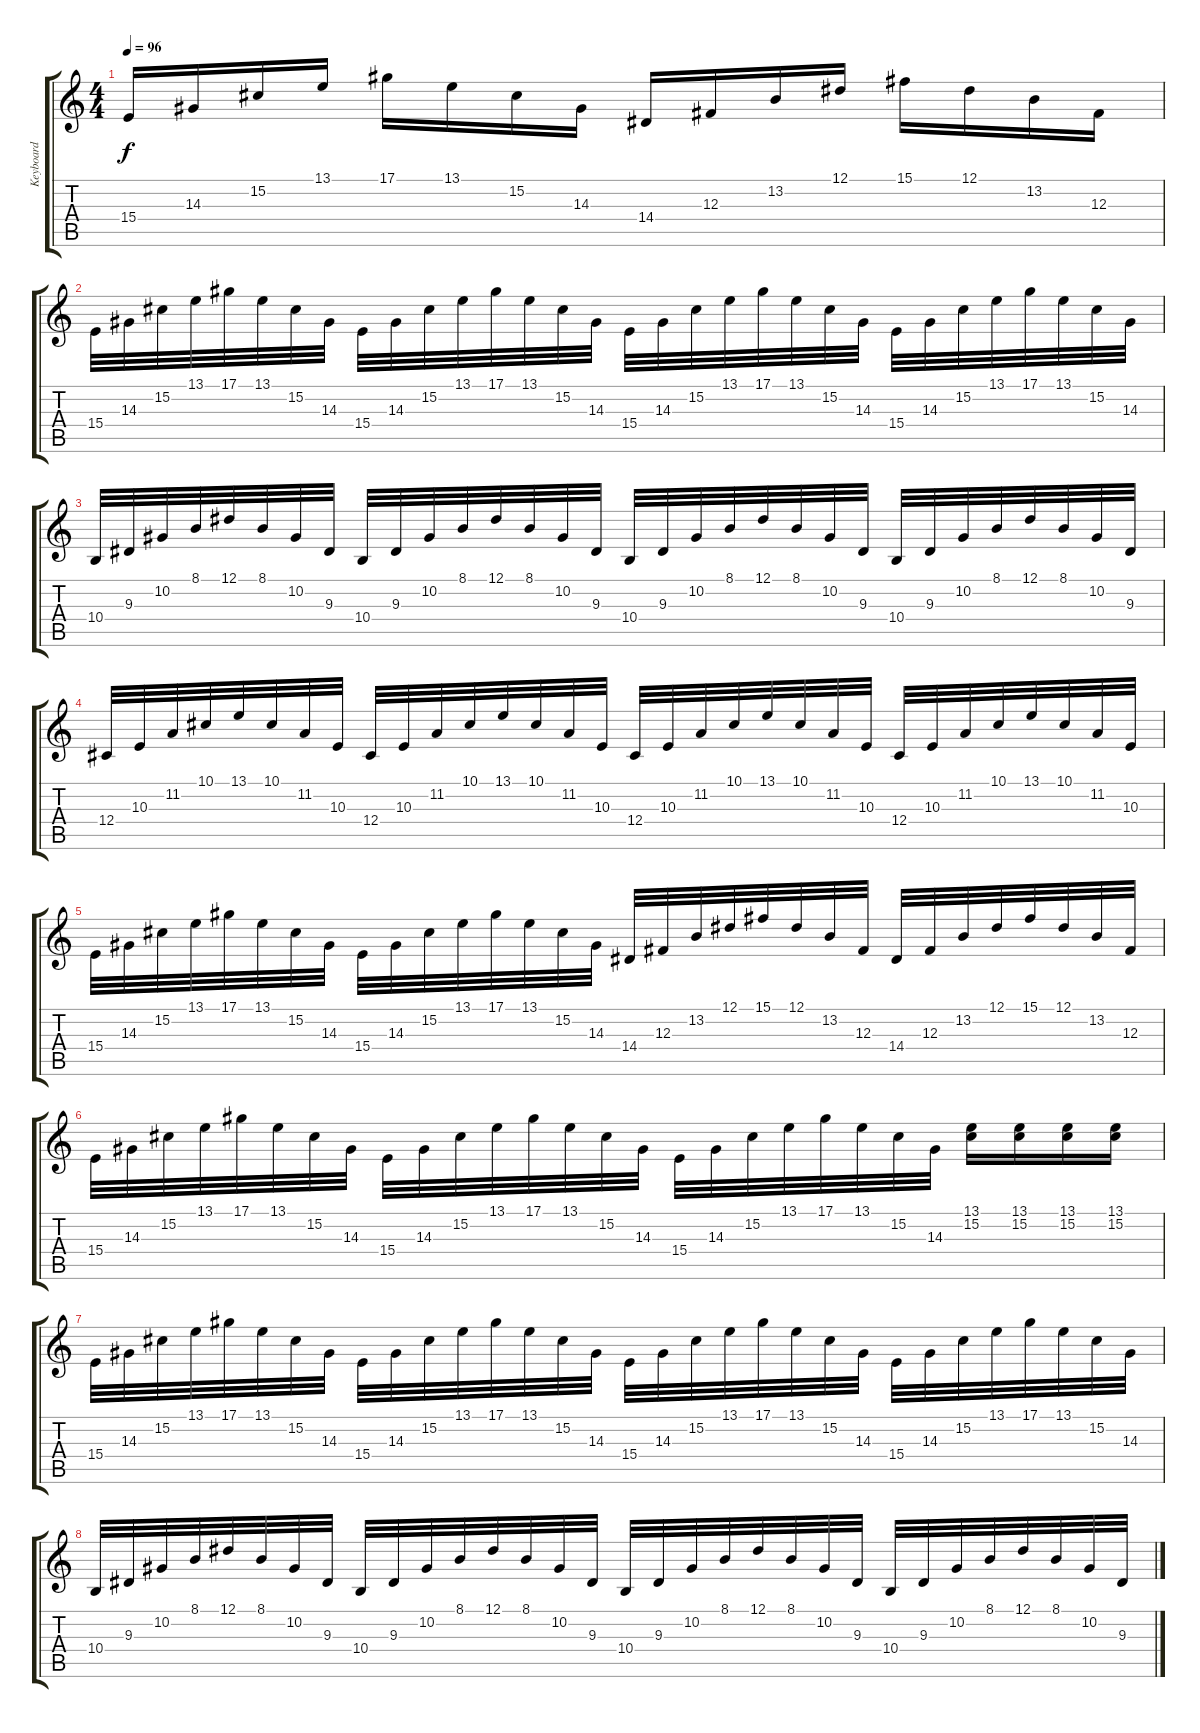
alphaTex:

\track ("Keyboard" "Keyboard") {instrument harpsichord}
\staff {score tabs}
\tuning (Eb4 Bb3 Gb3 Db3 Ab2 B1) {hide}
\ts (4 4)
\tempo 96
\clef g2
\ks c
15.4.16{dy f} 14.3.16 15.2.16 13.1.16 17.1.16 13.1.16 15.2.16 14.3.16 14.4.16 12.3.16 13.2.16 12.1.16 15.1.16 12.1.16 13.2.16 12.3.16 |
\section ("" "")
15.4.32 14.3.32 15.2.32 13.1.32 17.1.32 13.1.32 15.2.32 14.3.32 15.4.32 14.3.32 15.2.32 13.1.32 17.1.32 13.1.32 15.2.32 14.3.32 15.4.32 14.3.32 15.2.32 13.1.32 17.1.32 13.1.32 15.2.32 14.3.32 15.4.32 14.3.32 15.2.32 13.1.32 17.1.32 13.1.32 15.2.32 14.3.32 |
10.4.32 9.3.32 10.2.32 8.1.32 12.1.32 8.1.32 10.2.32 9.3.32 10.4.32 9.3.32 10.2.32 8.1.32 12.1.32 8.1.32 10.2.32 9.3.32 10.4.32 9.3.32 10.2.32 8.1.32 12.1.32 8.1.32 10.2.32 9.3.32 10.4.32 9.3.32 10.2.32 8.1.32 12.1.32 8.1.32 10.2.32 9.3.32 |
12.4.32 10.3.32 11.2.32 10.1.32 13.1.32 10.1.32 11.2.32 10.3.32 12.4.32 10.3.32 11.2.32 10.1.32 13.1.32 10.1.32 11.2.32 10.3.32 12.4.32 10.3.32 11.2.32 10.1.32 13.1.32 10.1.32 11.2.32 10.3.32 12.4.32 10.3.32 11.2.32 10.1.32 13.1.32 10.1.32 11.2.32 10.3.32 |
15.4.32 14.3.32 15.2.32 13.1.32 17.1.32 13.1.32 15.2.32 14.3.32 15.4.32 14.3.32 15.2.32 13.1.32 17.1.32 13.1.32 15.2.32 14.3.32 14.4.32 12.3.32 13.2.32 12.1.32 15.1.32 12.1.32 13.2.32 12.3.32 14.4.32 12.3.32 13.2.32 12.1.32 15.1.32 12.1.32 13.2.32 12.3.32 |
15.4.32 14.3.32 15.2.32 13.1.32 17.1.32 13.1.32 15.2.32 14.3.32 15.4.32 14.3.32 15.2.32 13.1.32 17.1.32 13.1.32 15.2.32 14.3.32 15.4.32 14.3.32 15.2.32 13.1.32 17.1.32 13.1.32 15.2.32 14.3.32 (13.1 15.2).16 (13.1 15.2).16 (13.1 15.2).16 (13.1 15.2).16 |
15.4.32 14.3.32 15.2.32 13.1.32 17.1.32 13.1.32 15.2.32 14.3.32 15.4.32 14.3.32 15.2.32 13.1.32 17.1.32 13.1.32 15.2.32 14.3.32 15.4.32 14.3.32 15.2.32 13.1.32 17.1.32 13.1.32 15.2.32 14.3.32 15.4.32 14.3.32 15.2.32 13.1.32 17.1.32 13.1.32 15.2.32 14.3.32 |
10.4.32 9.3.32 10.2.32 8.1.32 12.1.32 8.1.32 10.2.32 9.3.32 10.4.32 9.3.32 10.2.32 8.1.32 12.1.32 8.1.32 10.2.32 9.3.32 10.4.32 9.3.32 10.2.32 8.1.32 12.1.32 8.1.32 10.2.32 9.3.32 10.4.32 9.3.32 10.2.32 8.1.32 12.1.32 8.1.32 10.2.32 9.3.32
